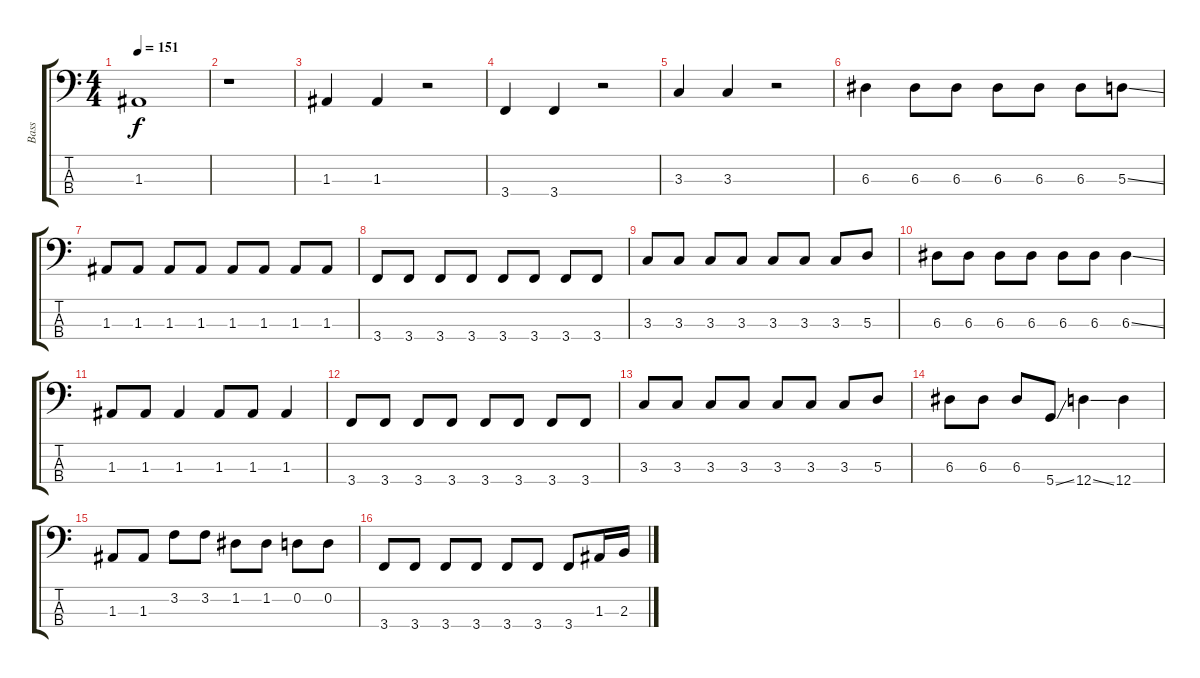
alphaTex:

\track ("Bass" "Bass") {instrument electricbassfinger}
\staff {score tabs}
\tuning (G2 D2 A1 D1) {hide}
\ts (4 4)
\tempo 151
\clef f4
\ks c
1.3{t}.1{dy f} |
r.1 |
1.3.4 1.3.4 r.2 |
3.4.4 3.4.4 r.2 |
3.3.4 3.3.4 r.2 |
6.3.4 6.3.8 6.3.8 6.3.8 6.3.8 6.3.8 5.3{ss}.8 |
1.3.8 1.3.8 1.3.8 1.3.8 1.3.8 1.3.8 1.3.8 1.3.8 |
3.4.8 3.4.8 3.4.8 3.4.8 3.4.8 3.4.8 3.4.8 3.4.8 |
3.3.8 3.3.8 3.3.8 3.3.8 3.3.8 3.3.8 3.3.8 5.3.8 |
6.3.8 6.3.8 6.3.8 6.3.8 6.3.8 6.3.8 6.3{ss}.4 |
1.3.8 1.3.8 1.3.4 1.3.8 1.3.8 1.3.4 |
3.4.8 3.4.8 3.4.8 3.4.8 3.4.8 3.4.8 3.4.8 3.4.8 |
3.3.8 3.3.8 3.3.8 3.3.8 3.3.8 3.3.8 3.3.8 5.3.8 |
6.3.8 6.3.8 6.3.8 5.4{ss}.8 12.4{ss}.4 12.4.4 |
1.3.8 1.3.8 3.2.8 3.2.8 1.2.8 1.2.8 0.2.8 0.2.8 |
3.4.8 3.4.8 3.4.8 3.4.8 3.4.8 3.4.8 3.4.8 1.3.16 2.3.16
